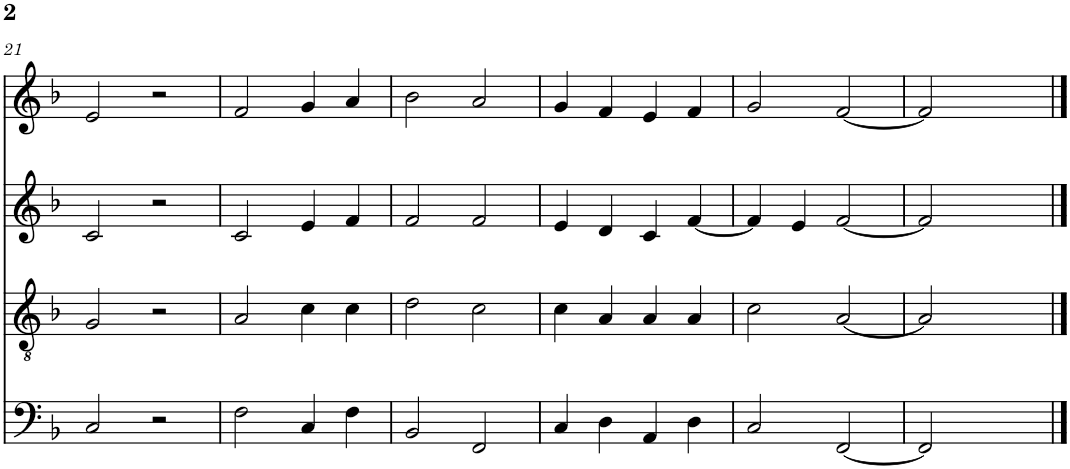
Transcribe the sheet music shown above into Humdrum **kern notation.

**kern	**kern	**kern	**kern
*part4	*part3	*part2	*part1
*staff4	*staff3	*staff2	*staff1
*I"Piano	*I"Piano	*I"Piano	*I"Piano
*I'Pno	*I'Pno	*I'Pno	*I'Pno
!!LO:PB:g=z
*clefF4	*clefGv2	*clefG2	*clefG2
*k[b-]	*k[b-]	*k[b-]	*k[b-]
*M4/4	*M4/4	*M4/4	*M4/4
=21	=21	=21	=21
2C/	2G/	2c/	2e/
2r	2r	2r	2r
=22	=22	=22	=22
2F\	2A/	2c/	2f/
4C/	4c\	4e/	4g/
4F\	4c\	4f/	4a/
=23	=23	=23	=23
2BB-/	2d\	2f/	2b-\
2FF/	2c\	2f/	2a/
=24	=24	=24	=24
4C/	4c\	4e/	4g/
4D\	4A/	4d/	4f/
4AA/	4A/	4c/	4e/
4D\	4A/	[4f/	4f/
=25	=25	=25	=25
2C/	2c\	4f/]	2g/
.	.	4e/	.
[2FF/	[2A/	[2f/	[2f/
=26	=26	=26	=26
2FF/]	2A/]	2f/]	2f/]
2ryy	2ryy	2ryy	2ryy
==	==	==	==
*-	*-	*-	*-
